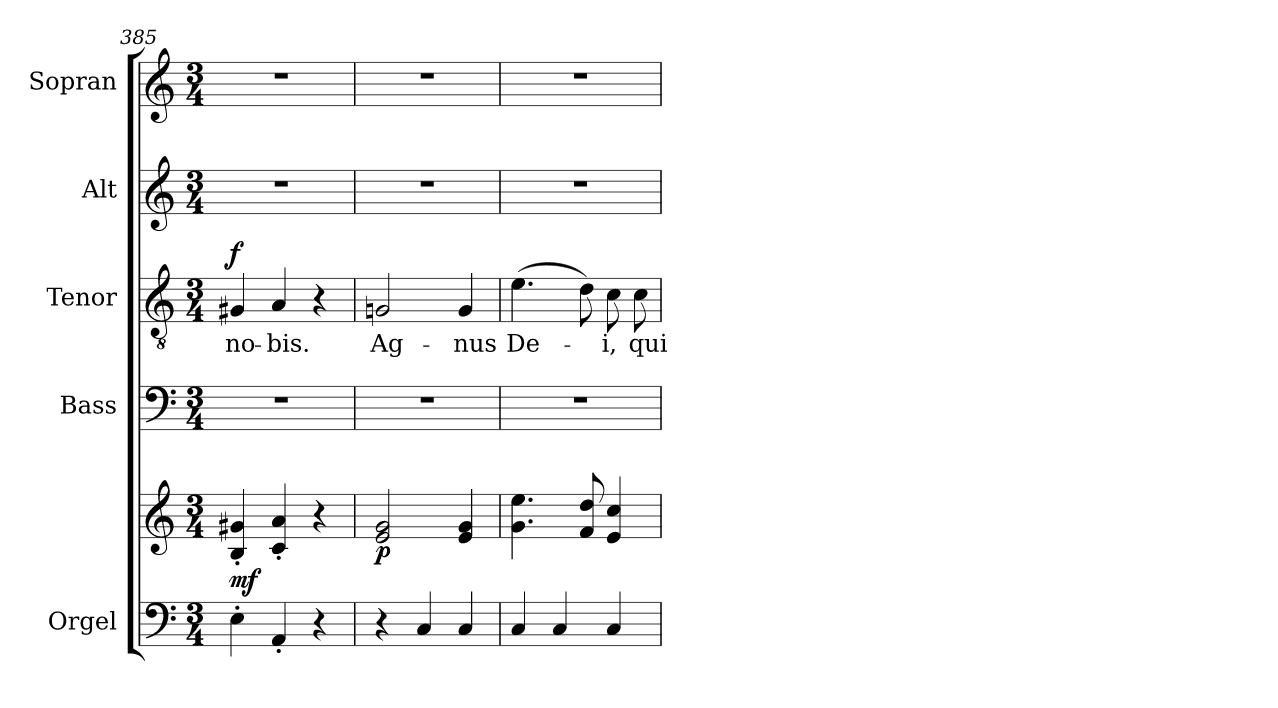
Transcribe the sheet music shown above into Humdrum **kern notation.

**kern	**kern	**dynam	**kern	**kern	**text	**dynam	**kern	**kern
*part5	*part5	*part5	*part4	*part3	*part3	*part3	*part2	*part1
*staff6	*staff5	*staff5/6	*staff4	*staff3	*staff3	*staff3	*staff2	*staff1
*I"Orgel	*	*	*I"Bass	*I"Tenor	*	*	*I"Alt	*I"Sopran
*I'Org.	*	*	*I'B.	*I'T.	*	*	*I'A.	*I'S.
*clefF4	*clefG2	*	*clefF4	*clefGv2	*	*	*clefG2	*clefG2
*k[]	*k[]	*	*k[]	*k[]	*	*	*k[]	*k[]
*C:	*C:	*	*C:	*C:	*	*	*C:	*C:
*M3/4	*M3/4	*	*M3/4	*M3/4	*	*	*M3/4	*M3/4
=385	=385	=385	=385	=385	=385	=385	=385	=385
!	!	!LO:DY:b	!	!	!LO:LY:b	!LO:DY:a	!	!
4E'>\	4B/'< 4g#X/'<	mf	2.r	4G#X/	no-	f	2.r	2.r
!	!	!	!	!	!LO:LY:b	!	!	!
4AA'</	4c/'< 4a/'<	.	.	4A/	-bis.	.	.	.
4r	4r	.	.	4r	.	.	.	.
=386	=386	=386	=386	=386	=386	=386	=386	=386
!	!	!LO:DY:b	!	!	!LO:LY:b	!	!	!
4r	2e/ 2g/	p	2.r	2Gn/	Ag-	.	2.r	2.r
4C/	.	.	.	.	.	.	.	.
!	!	!	!	!	!LO:LY:b	!	!	!
4C/	4e/ 4g/	.	.	4G/	-nus	.	.	.
!!LO:PB:g=z
=387	=387	=387	=387	=387	=387	=387	=387	=387
!	!	!	!	!	!LO:LY:b	!	!	!
4C/	4.g\ 4.ee\	.	2.r	(>4.e\	De-	.	2.r	2.r
4C/	.	.	.	.	.	.	.	.
.	8f/ 8dd/	.	.	8d\)	.	.	.	.
!	!	!	!	!	!LO:LY:b	!	!	!
4C/	4e/ 4cc/	.	.	8c\	-i,	.	.	.
!	!	!	!	!	!LO:LY:b	!	!	!
.	.	.	.	8c\	qui	.	.	.
=	=	=	=	=	=	=	=	=
*-	*-	*-	*-	*-	*-	*-	*-	*-
